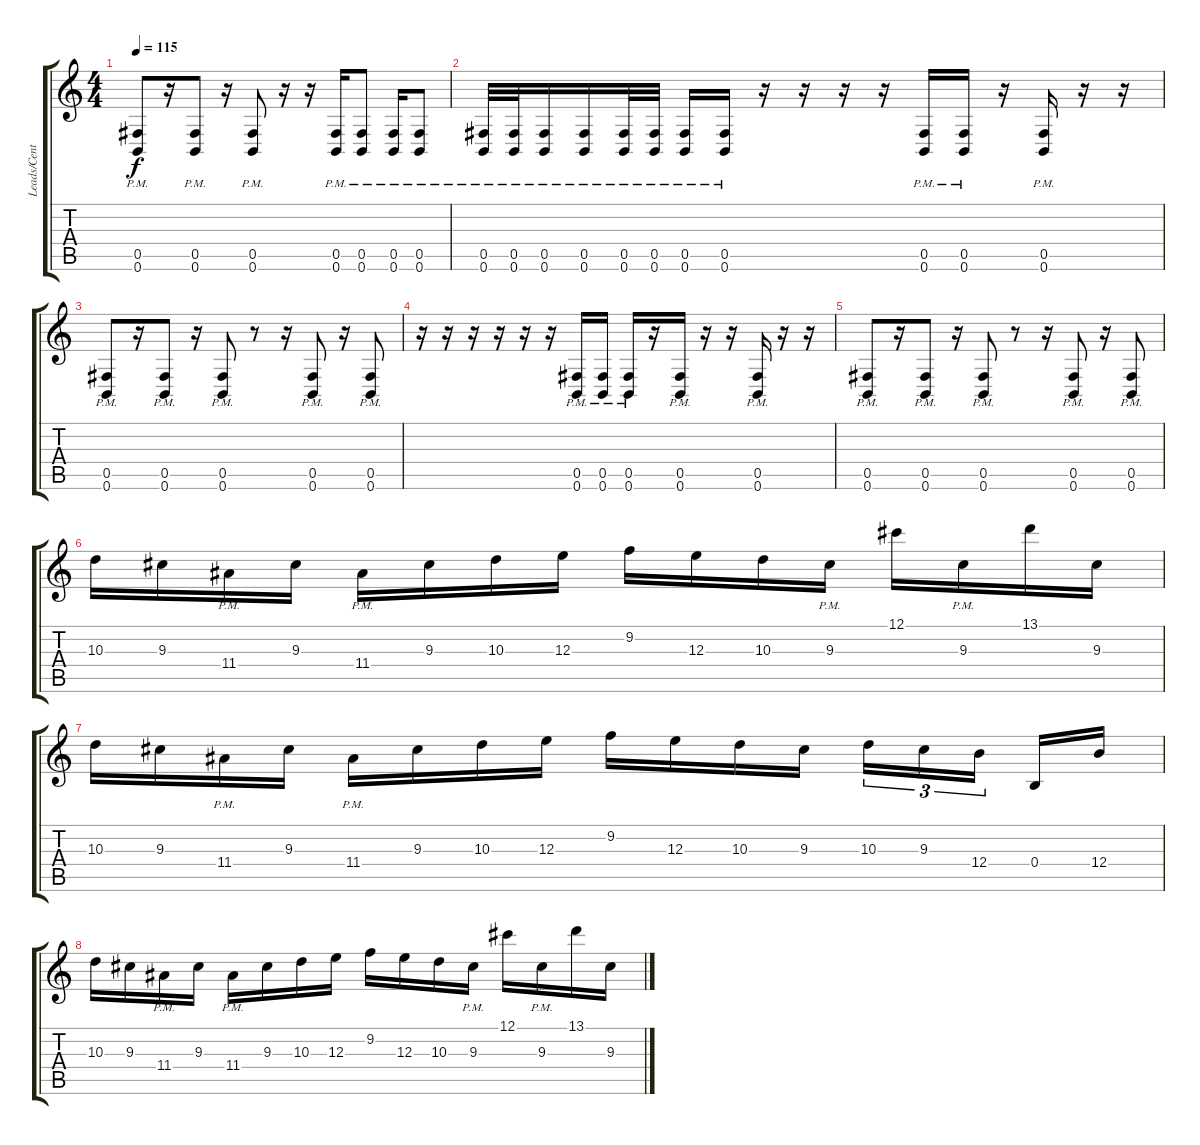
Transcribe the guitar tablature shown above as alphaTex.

\track ("Leads/Center" "Leads/Cent") {instrument distortionguitar}
\staff {score tabs}
\tuning (Db4 Ab3 E3 B2 Gb2 B1) {hide}
\ts (4 4)
\tempo 115
\clef g2
\ks c
(0.5{pm} 0.6{pm}).8{dy f} r.16 (0.5{pm} 0.6{pm}).8 r.16 (0.5{pm} 0.6{pm}).8 r.16 r.16 (0.5{pm} 0.6{pm}).16 (0.5{pm} 0.6{pm}).8 (0.5{pm} 0.6{pm}).16 (0.5{pm} 0.6{pm}).8 |
(0.5{pm} 0.6{pm}).32 (0.5{pm} 0.6{pm}).32 (0.5{pm} 0.6{pm}).16 (0.5{pm} 0.6{pm}).16 (0.5{pm} 0.6{pm}).32 (0.5{pm} 0.6{pm}).32 (0.5{pm} 0.6{pm}).16 (0.5{pm} 0.6{pm}).16 r.16 r.16 r.16 r.16 (0.5{pm} 0.6{pm}).16 (0.5{pm} 0.6{pm}).16 r.16 (0.5{pm} 0.6{pm}).16 r.16 r.16 |
(0.5{pm} 0.6{pm}).8 r.16 (0.5{pm} 0.6{pm}).8 r.16 (0.5{pm} 0.6{pm}).8 r.8 r.16 (0.5{pm} 0.6{pm}).8 r.16 (0.5{pm} 0.6{pm}).8 |
r.16 r.16 r.16 r.16 r.16 r.16 (0.5{pm} 0.6{pm}).16 (0.5{pm} 0.6{pm}).16 (0.5{pm} 0.6{pm}).16 r.16 (0.5{pm} 0.6{pm}).16 r.16 r.16 (0.5{pm} 0.6{pm}).16 r.16 r.16 |
(0.5{pm} 0.6{pm}).8 r.16 (0.5{pm} 0.6{pm}).8 r.16 (0.5{pm} 0.6{pm}).8 r.8 r.16 (0.5{pm} 0.6{pm}).8 r.16 (0.5{pm} 0.6{pm}).8 |
10.3.16 9.3.16 11.4{pm}.16 9.3.16 11.4{pm}.16 9.3.16 10.3.16 12.3.16 9.2.16 12.3.16 10.3.16 9.3{pm}.16 12.1.16 9.3{pm}.16 13.1.16 9.3.16 |
10.3.16 9.3.16 11.4{pm}.16 9.3.16 11.4{pm}.16 9.3.16 10.3.16 12.3.16 9.2.16 12.3.16 10.3.16 9.3.16 10.3.16{tu (3 2)} 9.3.16{tu (3 2)} 12.4.16{tu (3 2)} 0.4.16 12.4.16 |
10.3.16 9.3.16 11.4{pm}.16 9.3.16 11.4{pm}.16 9.3.16 10.3.16 12.3.16 9.2.16 12.3.16 10.3.16 9.3{pm}.16 12.1.16 9.3{pm}.16 13.1.16 9.3.16
